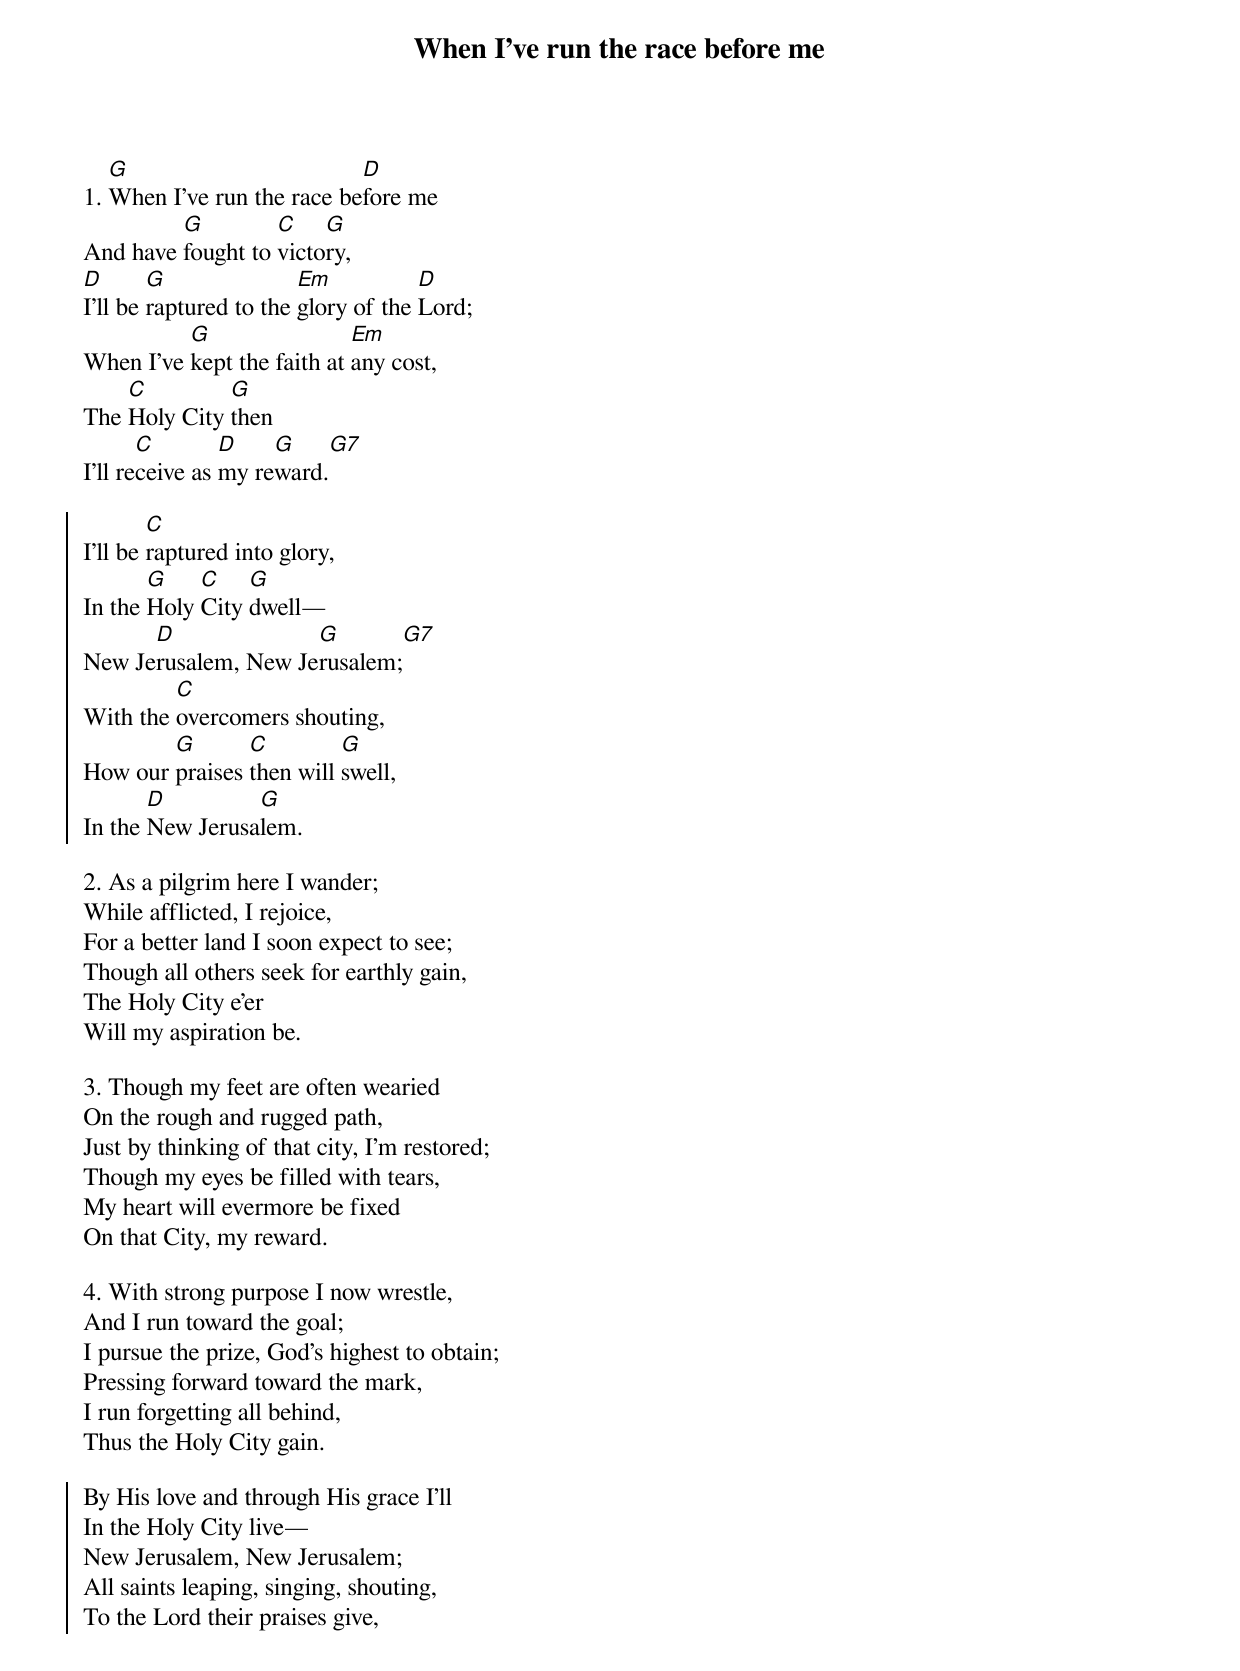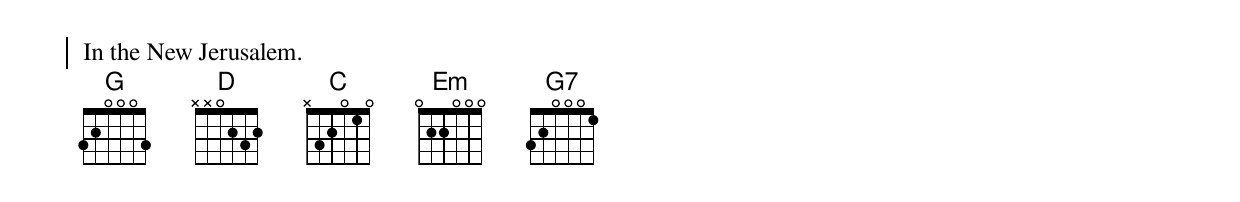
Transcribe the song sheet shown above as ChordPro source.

{t:When I've run the race before me}

1. [G]When I've run the race be[D]fore me
And have [G]fought to [C]victo[G]ry,
[D]I'll be [G]raptured to the [Em]glory of the [D]Lord;
When I've [G]kept the faith at [Em]any cost,
The [C]Holy City [G]then
I'll re[C]ceive as [D]my re[G]ward.[G7]

{soc}
I'll be [C]raptured into glory,
In the [G]Holy [C]City [G]dwell—
New Je[D]rusalem, New Je[G]rusalem;[G7]
With the [C]overcomers shouting,
How our [G]praises [C]then will [G]swell,
In the [D]New Jerusa[G]lem.
{eoc}

2. As a pilgrim here I wander;
While afflicted, I rejoice,
For a better land I soon expect to see;
Though all others seek for earthly gain,
The Holy City e'er
Will my aspiration be.

3. Though my feet are often wearied
On the rough and rugged path,
Just by thinking of that city, I'm restored;
Though my eyes be filled with tears,
My heart will evermore be fixed
On that City, my reward.

4. With strong purpose I now wrestle,
And I run toward the goal;
I pursue the prize, God's highest to obtain;
Pressing forward toward the mark,
I run forgetting all behind,
Thus the Holy City gain.

{soc}
By His love and through His grace I'll
In the Holy City live—
New Jerusalem, New Jerusalem;
All saints leaping, singing, shouting,
To the Lord their praises give,
In the New Jerusalem.
{eoc}
